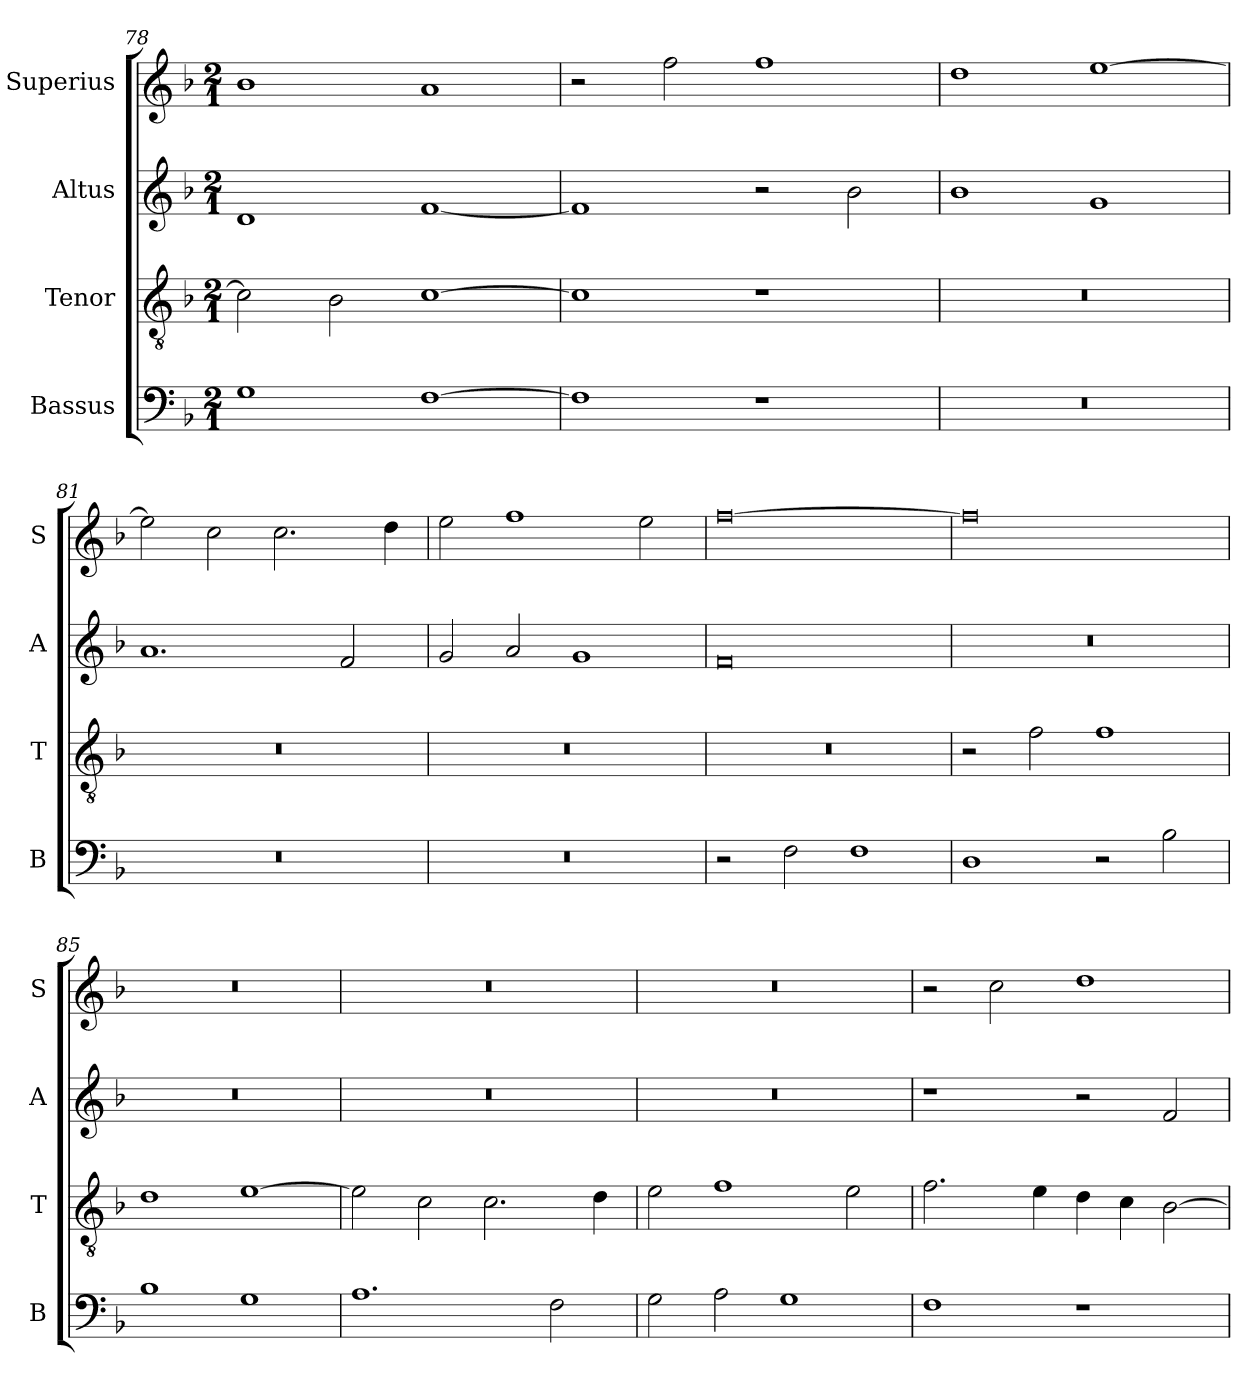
**kern	**kern	**kern	**kern
*part4	*part3	*part2	*part1
*staff4	*staff3	*staff2	*staff1
*I"Bassus	*I"Tenor	*I"Altus	*I"Superius
*I'B	*I'T	*I'A	*I'S
*clefF4	*clefGv2	*clefG2	*clefG2
*k[b-]	*k[b-]	*k[b-]	*k[b-]
*F:	*F:	*F:	*F:
*M2/1	*M2/1	*M2/1	*M2/1
=78	=78	=78	=78
1G	2c]	1d	1b-
.	2B-	.	.
[1F	[1c	[1f	1a
=79	=79	=79	=79
1F]	1c]	1f]	2r
.	.	.	2ff
1r	1r	2r	1ff
.	.	2b-	.
=80	=80	=80	=80
0r	0r	1b-	1dd
.	.	1g	[1ee
=81	=81	=81	=81
0r	0r	1.a	2ee]
.	.	.	2cc
.	.	.	2.cc
.	.	2f	.
.	.	.	4dd
=82	=82	=82	=82
0r	0r	2g	2ee
.	.	2a	1ff
.	.	1g	.
.	.	.	2ee
=83	=83	=83	=83
2r	0r	0f	[0ff
2F	.	.	.
1F	.	.	.
=84	=84	=84	=84
1D	2r	0r	0ff]
.	2f	.	.
2r	1f	.	.
2B-	.	.	.
=85	=85	=85	=85
1B-	1d	0r	0r
1G	[1e	.	.
=86	=86	=86	=86
1.A	2e]	0r	0r
.	2c	.	.
.	2.c	.	.
2F	.	.	.
.	4d	.	.
=87	=87	=87	=87
2G	2e	0r	0r
2A	1f	.	.
1G	.	.	.
.	2e	.	.
=88	=88	=88	=88
1F	2.f	1r	2r
.	.	.	2cc
.	4e	.	.
1r	4d	2r	1dd
.	4c	.	.
.	[2B-	2f	.
=	=	=	=
*-	*-	*-	*-
